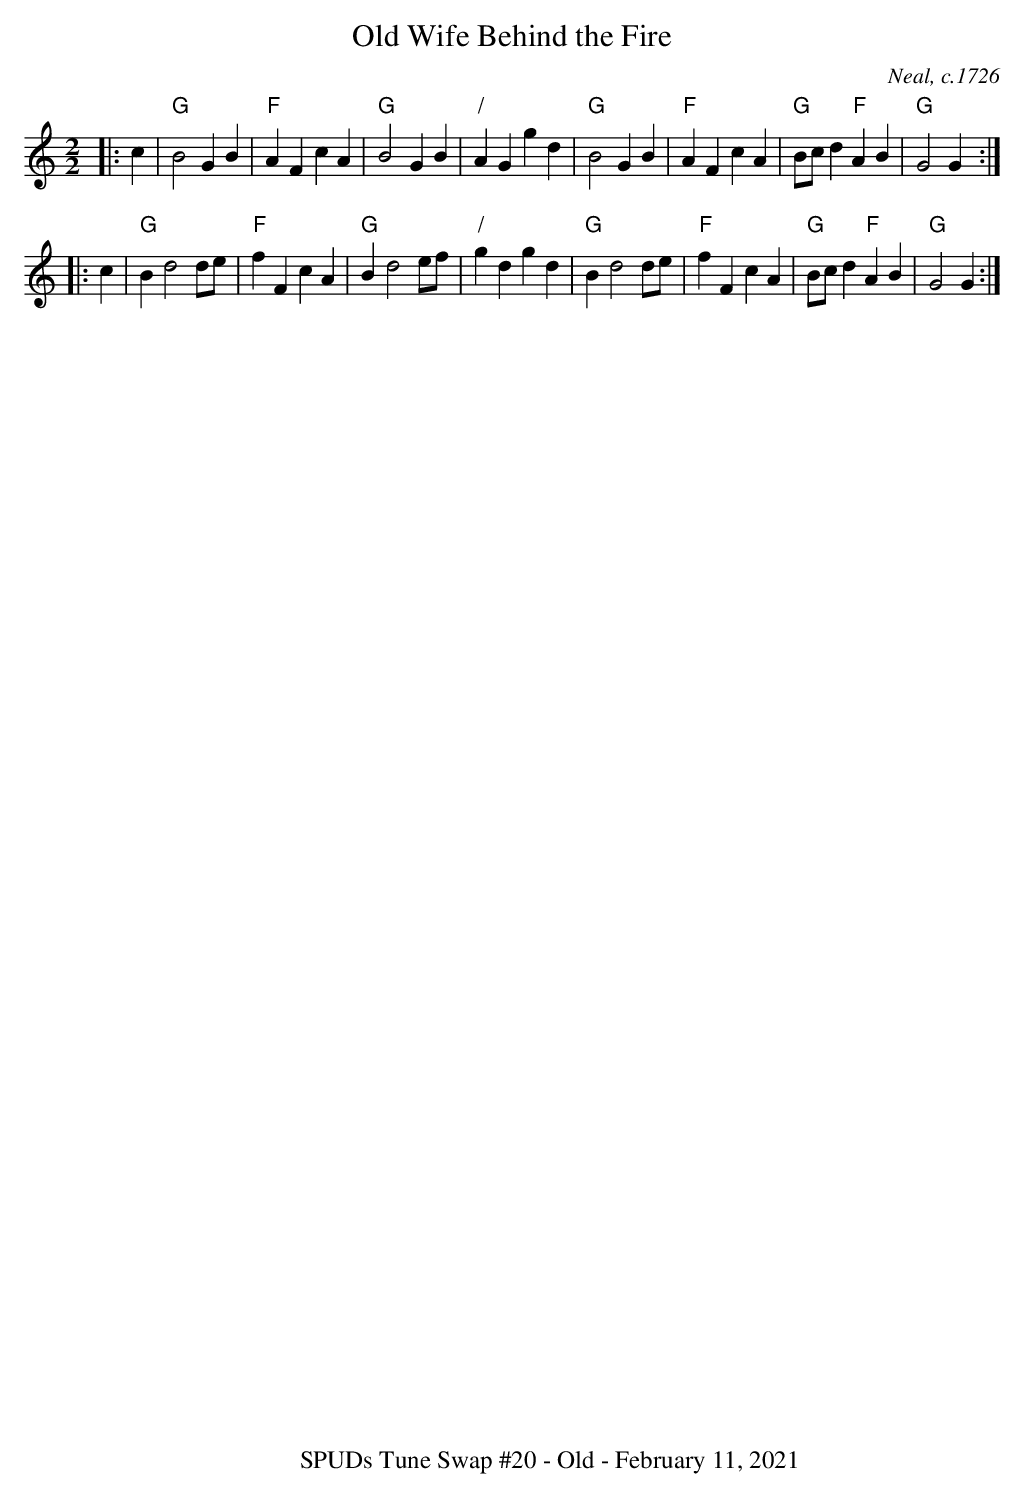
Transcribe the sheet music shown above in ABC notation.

X:1
T:Old Wife Behind the Fire
C:Neal, c.1726
M:2/2
L:1/4
K:Gmix
|:c | "G"B2 GB | "F"AF cA | "G"B2 GB | "/"AG gd |\
"G"B2 GB | "F"AF cA | "G"B/c/d "F"AB | "G"G2 G :|
|:c | "G"Bd2d/e/ | "F"fF cA | "G"Bd2e/f/ | "/"gd gd |\
"G"Bd2d/e/ | "F"fF cA | "G"B/c/d "F"AB | "G"G2 G :|
